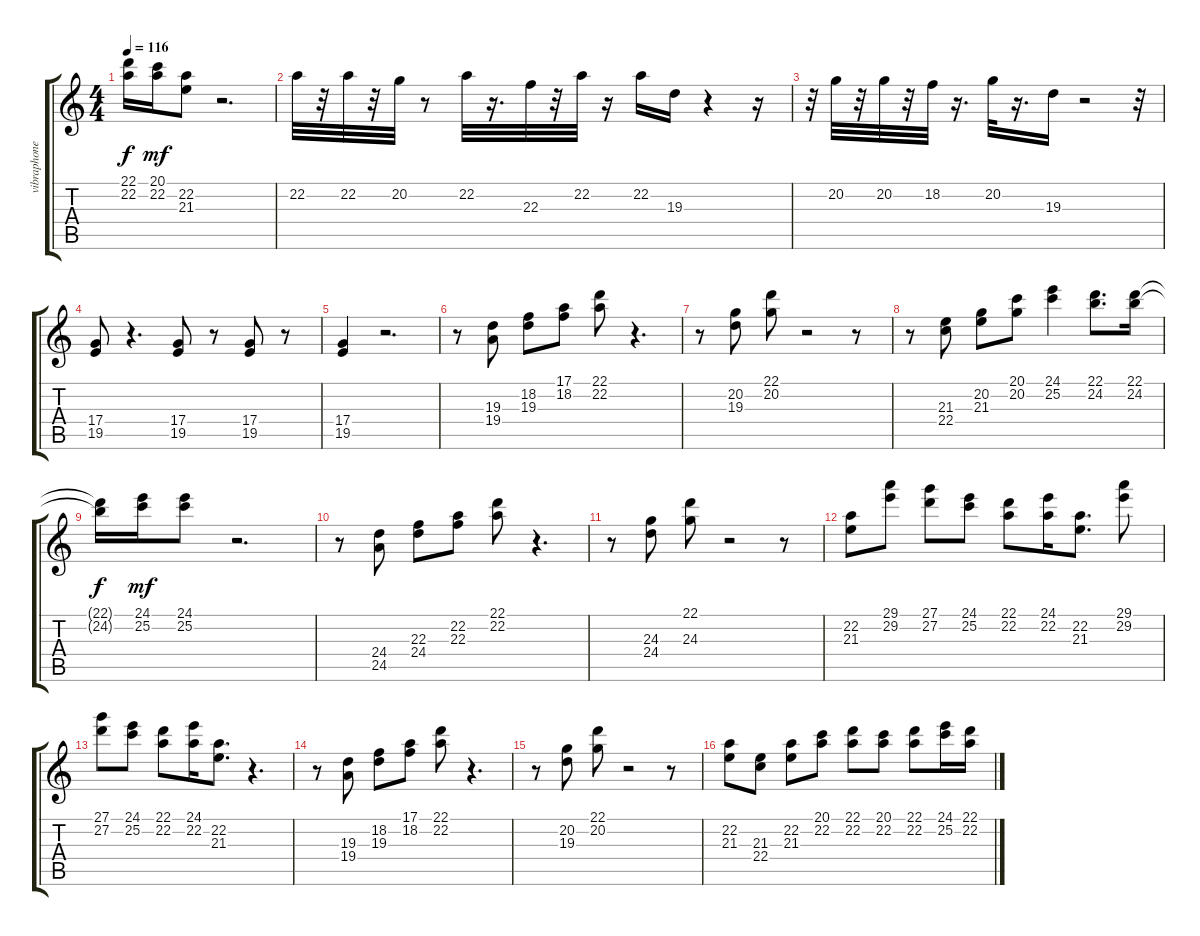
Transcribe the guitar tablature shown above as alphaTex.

\track ("vibraphone" "vibraphone") {instrument musicbox}
\staff {score tabs}
\tuning (E4 B3 G3 D3 A2 E2) {hide}
\ts (4 4)
\tempo 116
\clef g2
\ks c
(22.1{t} 22.2{t}).16{dy f} (20.1 22.2).16{dy mf} (22.2 21.3).8 r.2{d} |
22.2.32 r.32 22.2.32 r.32 20.2.32 r.8 22.2.32 r.16{d} 22.3.32 r.32 22.2.32 r.16 22.2.16 19.3.16 r.4 r.16 |
r.32 20.2.32 r.32 20.2.32 r.32 18.2.32 r.16{d} 20.2.32 r.16{d} 19.3.16 r.2 r.32 |
(17.4 19.5).8 r.4{d} (17.4 19.5).8 r.8 (17.4 19.5).8 r.8 |
(17.4 19.5).4 r.2{d} |
r.8 (19.3 19.4).8 (18.2 19.3).8 (17.1 18.2).8 (22.1 22.2).8 r.4{d} |
r.8 (20.2 19.3).8 (22.1 20.2).8 r.2 r.8 |
r.8 (21.3 22.4).8 (20.2 21.3).8 (20.1 20.2).8 (24.1 25.2).4 (22.1 24.2).8{d} (22.1 24.2).16 |
(22.1{t} 24.2{t}).16{dy f} (24.1 25.2).16{dy mf} (24.1 25.2).8 r.2{d} |
r.8 (24.4 24.5).8 (22.3 24.4).8 (22.2 22.3).8 (22.1 22.2).8 r.4{d} |
r.8 (24.3 24.4).8 (22.1 24.3).8 r.2 r.8 |
(22.2 21.3).8 (29.1 29.2).8 (27.1 27.2).8 (24.1 25.2).8 (22.1 22.2).8 (24.1 22.2).16 (22.2 21.3).8{d} (29.1 29.2).8 |
(27.1 27.2).8 (24.1 25.2).8 (22.1 22.2).8 (24.1 22.2).16 (22.2 21.3).8{d} r.4{d} |
r.8 (19.3 19.4).8 (18.2 19.3).8 (17.1 18.2).8 (22.1 22.2).8 r.4{d} |
r.8 (20.2 19.3).8 (22.1 20.2).8 r.2 r.8 |
(22.2 21.3).8 (21.3 22.4).8 (22.2 21.3).8 (20.1 22.2).8 (22.1 22.2).8 (20.1 22.2).8 (22.1 22.2).8 (24.1 25.2).16 (22.1 22.2).16
